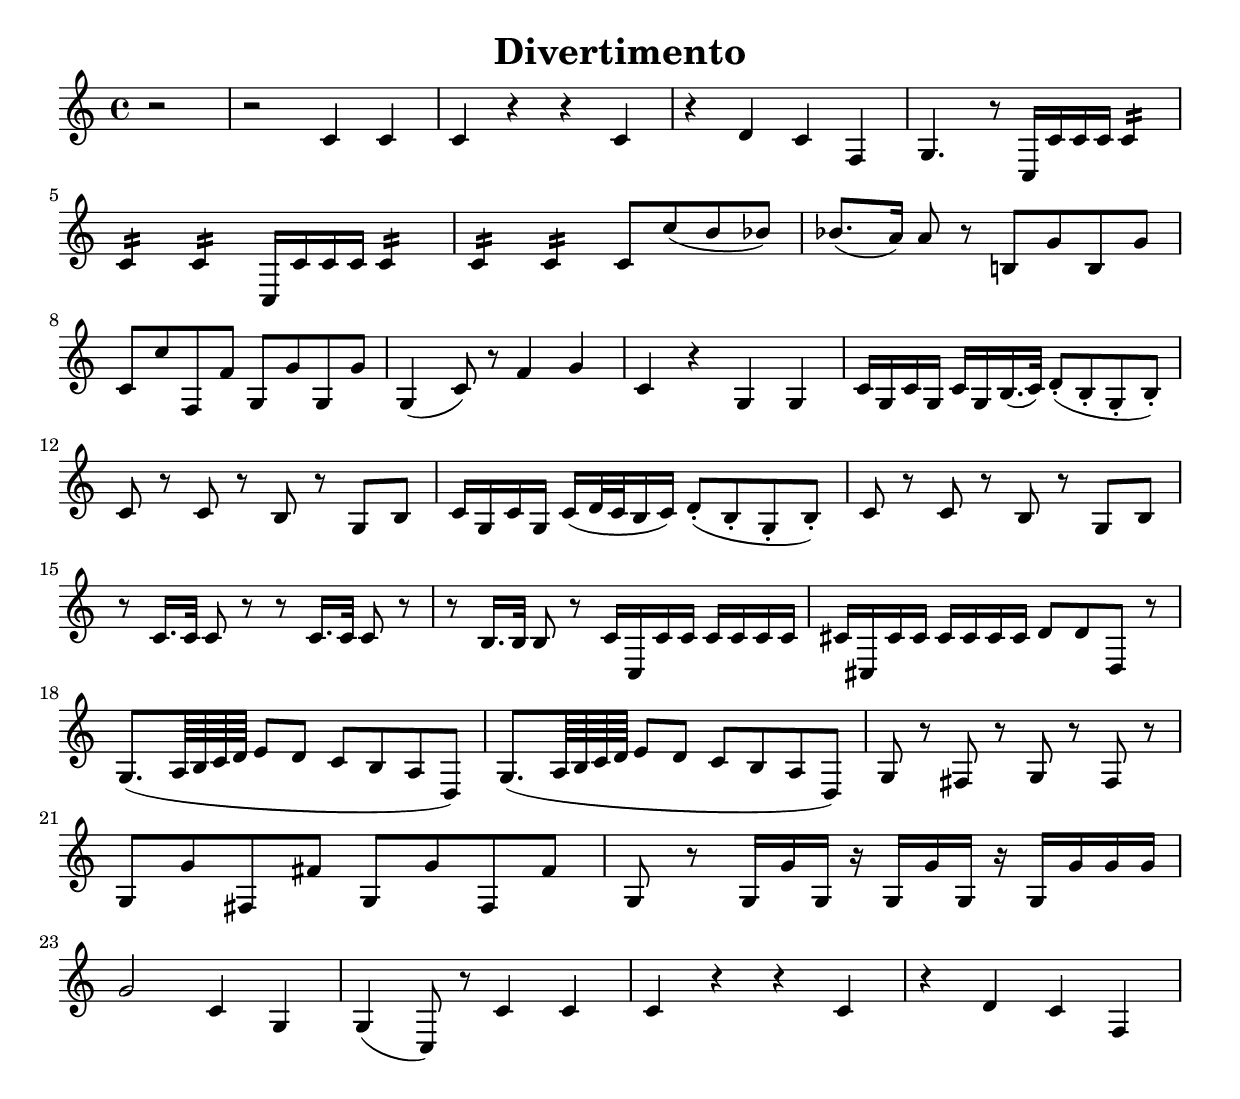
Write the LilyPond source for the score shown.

\header{
    title = "Divertimento"
    %tagline = "Rey Abolofia -- 503.515.9787 -- purple4reina@gmail.com -- v1.0.1"
}

%\paper {
%    page-count = 2
%}

\score {
    \layout {
        indent = #0
        ragged-last = ##f
    }
    \transpose c c' {
        \key c \major

        % m1
        \partial 2 r2
        r2 c4 c
        c r r c
        r d c f,
        g,4. r8 c,16 c c c c4:16
        \break

        % m5
        c: c: c,16 c c c c4:16
        c: c: c8 c' (b bes)
        bes8. (a16) a8 r b,! g b, g
        \break

        % m8
        c c' f, f g, g g, g
        g,4 (c8) r f4 g
        c r g, g,
        c16 g, c g, c g, b,16. (c32) d8-. (b,-. g,-. b,-.)
        \break

        % m12
        c8 r c r b, r g, b,
        c16 g, c g, c (d32 c b,16 c) d8-. (b,-. g,-. b,-.)
        c8 r c r b, r g, b,
        \break

        % m15
        r c16. c32 c8 r r c16. c32 c8 r
        r b,16. b,32 b,8 r c16 c, c c c c c c
        cis cis, cis cis cis cis cis cis d8 d d, r
        \break

        % m18
        g,8. (a,64 b, c d e8 d c b, a, d,)
        g,8. (a,64 b, c d e8 d c b, a, d,)
        g, r fis, r g, r fis, r
        \break

        % m21
        g, g fis, fis g, g fis, fis
        g, r g,16 g g, r g, g g, r g, g g g
        \break

        % m23
        g2 c4 g,
        g, (c,8) r c4 c
        c r r c
        r d c f,
        \break
    }
}


\version "2.20.0"  % necessary for upgrading to future LilyPond versions.
